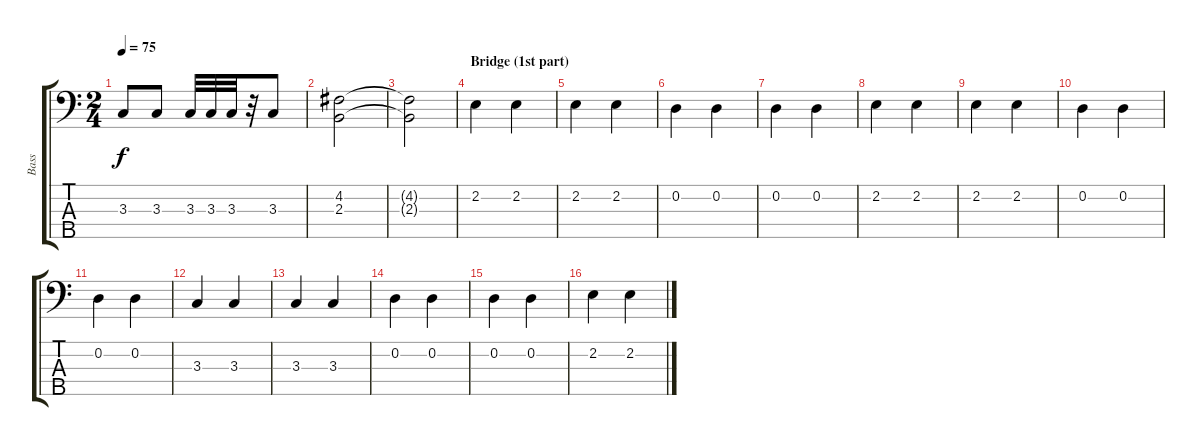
\track ("Bass" "Bass") {instrument electricbassfinger}
\staff {score tabs}
\tuning (G2 D2 A1 E1 B0) {hide}
\ts (2 4)
\tempo 75
\clef f4
\ks c
3.3.8{dy f} 3.3.8 3.3.32 3.3.32 3.3.32 r.32 3.3.8 |
(4.2 2.3).2 |
(4.2{t} 2.3{t}).2 |
\section ("" "Bridge (1st part)")
2.2.4 2.2.4 |
2.2.4 2.2.4 |
0.2.4 0.2.4 |
0.2.4 0.2.4 |
2.2.4 2.2.4 |
2.2.4 2.2.4 |
0.2.4 0.2.4 |
0.2.4 0.2.4 |
3.3.4 3.3.4 |
3.3.4 3.3.4 |
0.2.4 0.2.4 |
0.2.4 0.2.4 |
2.2.4 2.2.4
